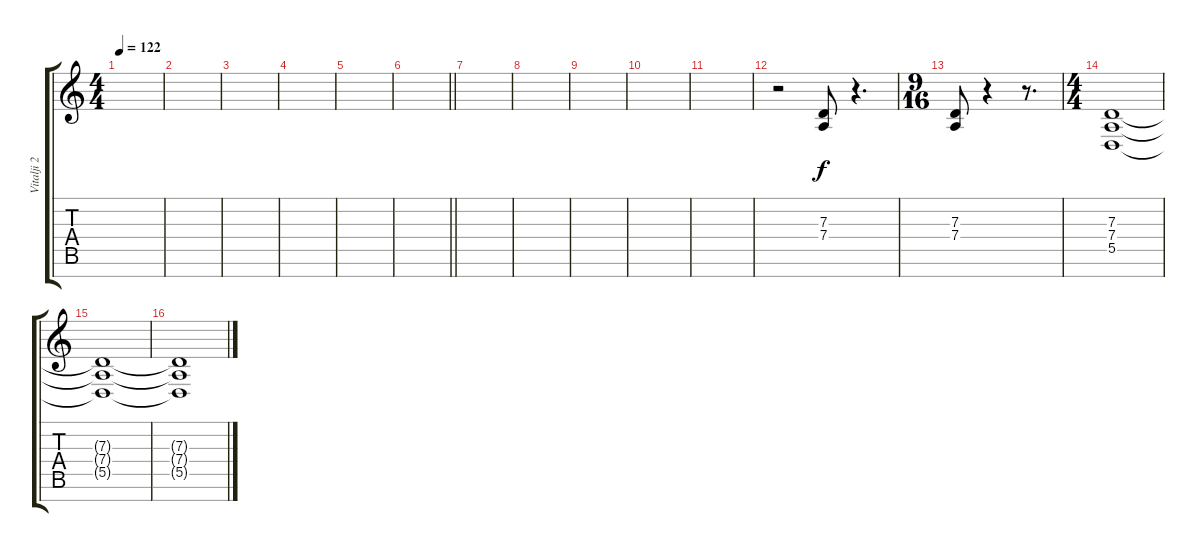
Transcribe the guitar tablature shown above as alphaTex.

\track ("Vitalji 2" "Vitalji 2") {instrument stringensemble1}
\staff {score tabs}
\tuning (E4 B3 G3 D3 A2 E2 B1) {hide}
\ts (4 4)
\tempo 122
\clef g2
\ks c
|
|
|
|
|
\barLineRight lightlight
|
\section ("" "")
|
|
|
|
|
r.2 (7.3 7.4).8 r.4{d} |
\ts (9 16)
(7.3 7.4).8 r.4 r.8{d} |
\ts (4 4)
(7.3 7.4 5.5).1 |
(7.3{t} 7.4{t} 5.5{t}).1{dy f} |
(7.3{t} 7.4{t} 5.5{t}).1
